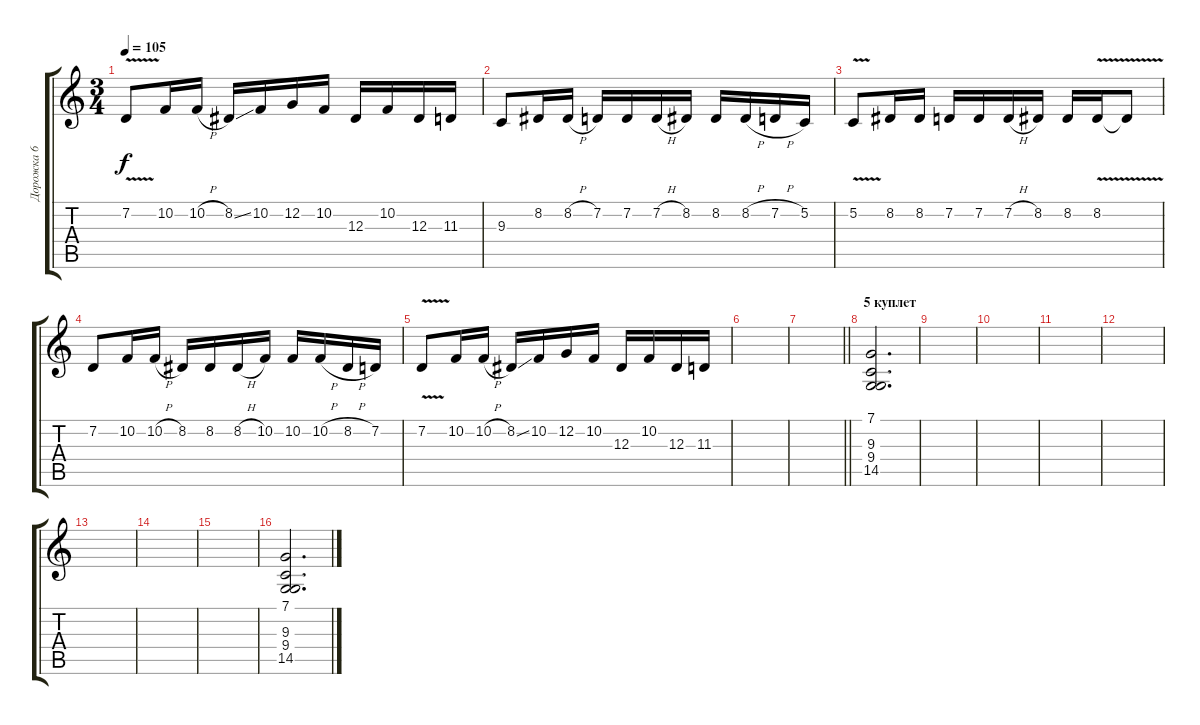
\track ("Дорожка 6" "Дорожка 6") {instrument tremolostrings}
\staff {score tabs}
\tuning (C4 G3 Eb3 Bb2 F2 C2) {hide}
\ts (3 4)
\tempo 105
\clef g2
\ks c
7.2{v}.8{dy f} 10.2.16 10.2{h}.16 8.2{ss}.16 10.2.16 12.2.16 10.2.16 12.3.16 10.2.16 12.3.16 11.3.16 |
9.3.8 8.2.16 8.2{h}.16 7.2.16 7.2.16 7.2{h}.16 8.2.16 8.2.16 8.2{h}.16 7.2{h}.16 5.2.16 |
5.2{v}.8 8.2.16 8.2.16 7.2.16 7.2.16 7.2{h}.16 8.2.16 8.2.16 8.2{v}.16 8.2{t}.8 |
7.2.8 10.2.16 10.2{h}.16 8.2.16 8.2.16 8.2{h}.16 10.2.16 10.2.16 10.2{h}.16 8.2{h}.16 7.2.16 |
7.2{v}.8 10.2.16 10.2{h}.16 8.2{ss}.16 10.2.16 12.2.16 10.2.16 12.3.16 10.2.16 12.3.16 11.3.16 |
|
\barLineRight lightlight
|
\section ("" "5 куплет")
(7.1 9.3 9.4 14.5).2{d} |
|
|
|
|
|
|
|
(7.1 9.3 9.4 14.5).2{d}
